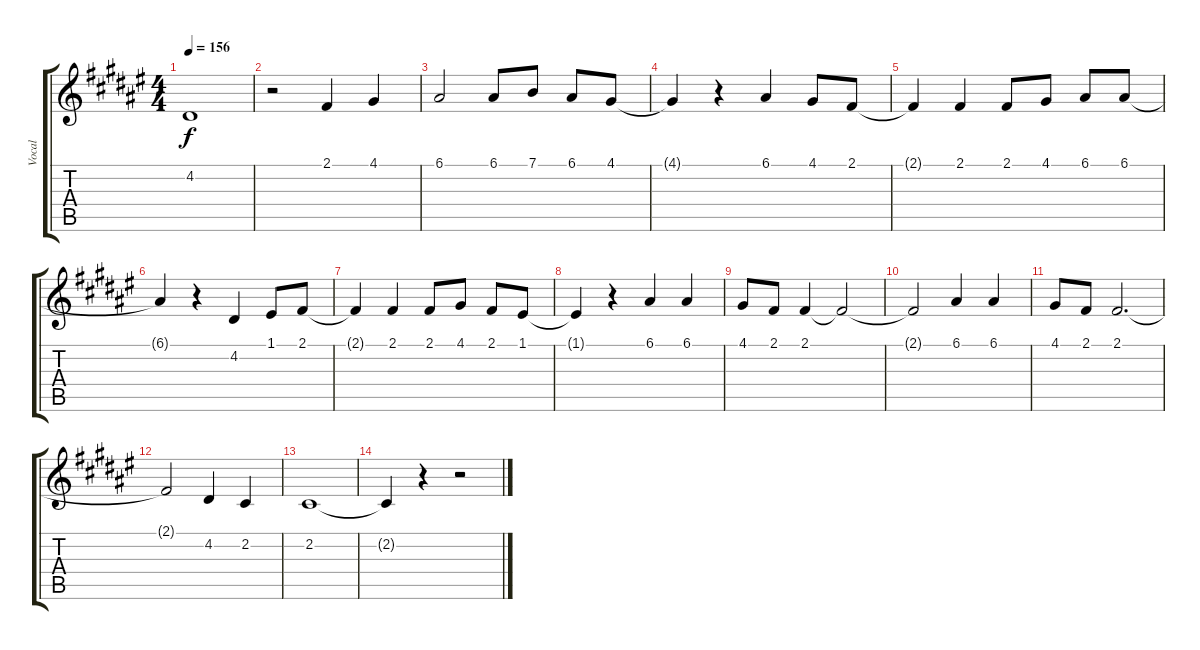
\track ("Vocal" "Vocal") {instrument oboe}
\staff {score tabs}
\tuning (E4 B3 G3 D3 A2 E2) {hide}
\ts (4 4)
\tempo 156
\clef g2
\ks f#
4.2{t}.1{dy f} |
r.2 2.1.4 4.1.4 |
6.1.2 6.1.8 7.1.8 6.1.8 4.1.8 |
4.1{t}.4 r.4 6.1.4 4.1.8 2.1.8 |
2.1{t}.4 2.1.4 2.1.8 4.1.8 6.1.8 6.1.8 |
6.1{t}.4 r.4 4.2.4 1.1.8 2.1.8 |
2.1{t}.4 2.1.4 2.1.8 4.1.8 2.1.8 1.1.8 |
1.1{t}.4 r.4 6.1.4 6.1.4 |
4.1.8 2.1.8 2.1.4 2.1{t}.2 |
2.1{t}.2 6.1.4 6.1.4 |
4.1.8 2.1.8 2.1.2{d} |
2.1{t}.2 4.2.4 2.2.4 |
2.2.1 |
2.2{t}.4 r.4 r.2
